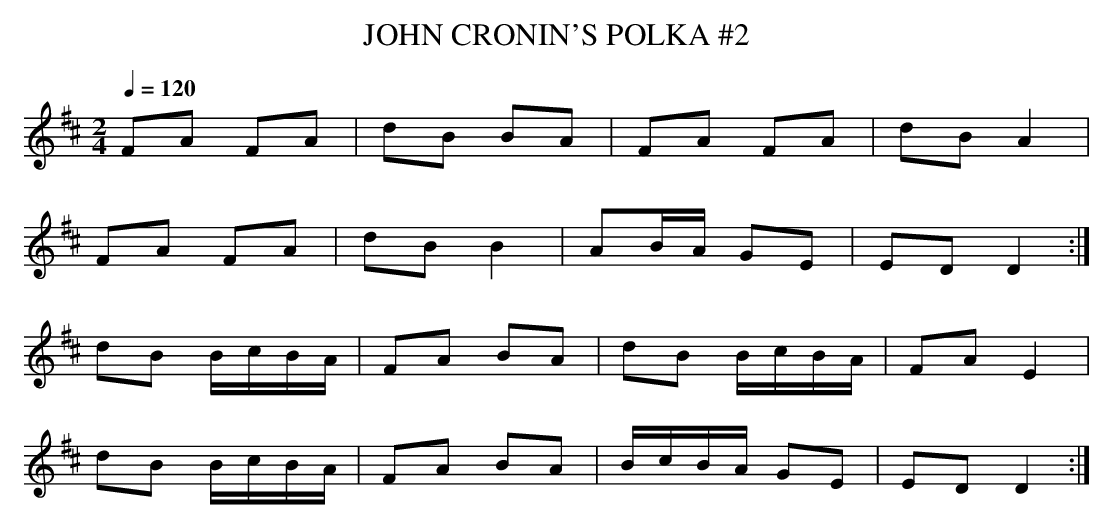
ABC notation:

X:1
T:JOHN CRONIN'S POLKA #2
Q:1/4=120
M:2/4
L:1/8
K:D
FA FA|dB BA|FA FA|dB A2|
FA FA|dB B2|AB/A/ GE|ED D2 :|
dB B/c/B/A/|FA BA|dB B/c/B/A/|FA E2|
dB B/c/B/A/|FA BA|B/c/B/A/ GE|ED D2 :|
